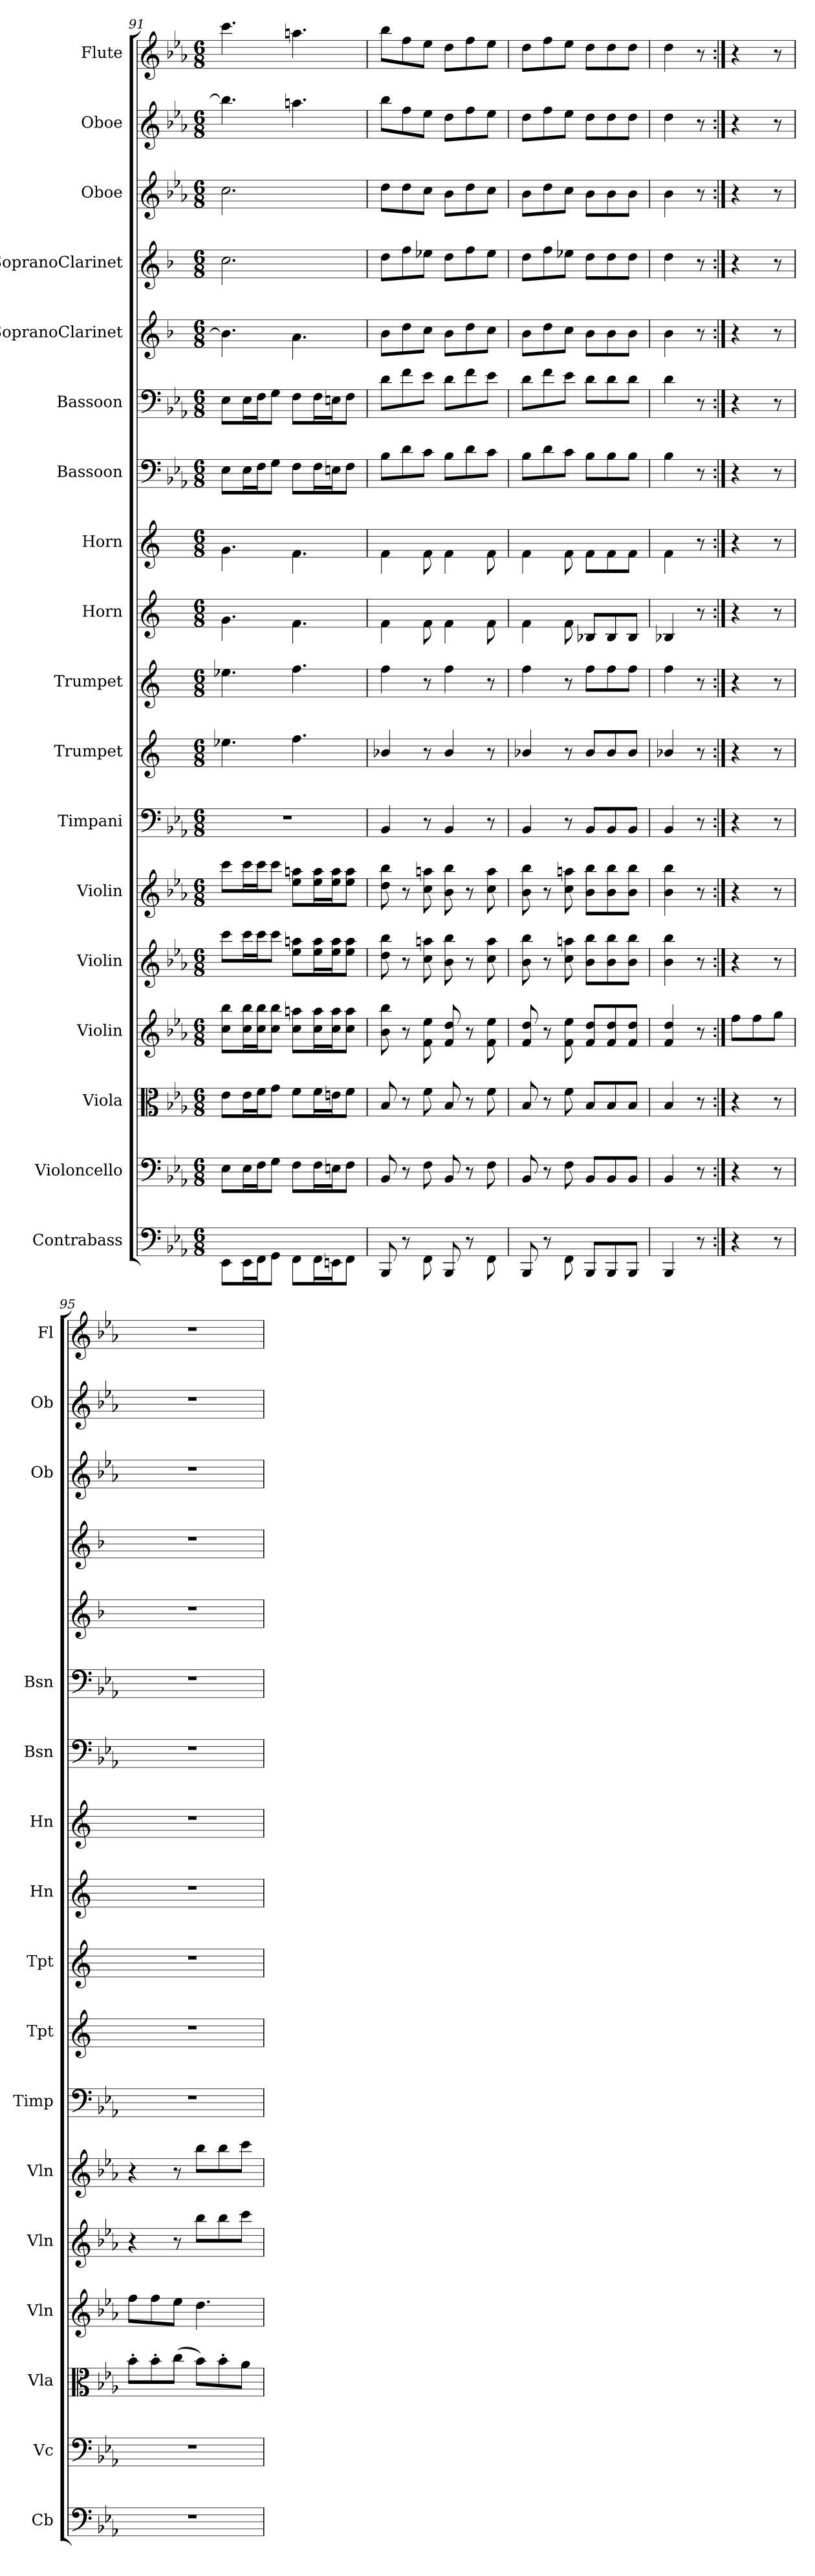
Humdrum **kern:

**kern	**kern	**kern	**kern	**kern	**kern	**kern	**kern	**kern	**kern	**kern	**kern	**kern	**kern	**kern	**kern	**kern	**kern
*part18	*part17	*part16	*part15	*part14	*part13	*part12	*part11	*part10	*part9	*part8	*part7	*part6	*part5	*part4	*part3	*part2	*part1
*staff18	*staff17	*staff16	*staff15	*staff14	*staff13	*staff12	*staff11	*staff10	*staff9	*staff8	*staff7	*staff6	*staff5	*staff4	*staff3	*staff2	*staff1
*I"Contrabass	*I"Violoncello	*I"Viola	*I"Violin	*I"Violin	*I"Violin	*I"Timpani	*I"Trumpet	*I"Trumpet	*I"Horn	*I"Horn	*I"Bassoon	*I"Bassoon	*I"SopranoClarinet	*I"SopranoClarinet	*I"Oboe	*I"Oboe	*I"Flute
*I'Cb	*I'Vc	*I'Vla	*I'Vln	*I'Vln	*I'Vln	*I'Timp	*I'Tpt	*I'Tpt	*I'Hn	*I'Hn	*I'Bsn	*I'Bsn	*	*	*I'Ob	*I'Ob	*I'Fl
*clefF4	*clefF4	*clefC3	*clefG2	*clefG2	*clefG2	*clefF4	*clefG2	*clefG2	*clefG2	*clefG2	*clefF4	*clefF4	*clefG2	*clefG2	*clefG2	*clefG2	*clefG2
*k[b-e-a-]	*k[b-e-a-]	*k[b-e-a-]	*k[b-e-a-]	*k[b-e-a-]	*k[b-e-a-]	*k[b-e-a-]	*k[]	*k[]	*k[]	*k[]	*k[b-e-a-]	*k[b-e-a-]	*k[b-]	*k[b-]	*k[b-e-a-]	*k[b-e-a-]	*k[b-e-a-]
*M6/8	*M6/8	*M6/8	*M6/8	*M6/8	*M6/8	*M6/8	*M6/8	*M6/8	*M6/8	*M6/8	*M6/8	*M6/8	*M6/8	*M6/8	*M6/8	*M6/8	*M6/8
=91	=91	=91	=91	=91	=91	=91	=91	=91	=91	=91	=91	=91	=91	=91	=91	=91	=91
8EE-\L	8E-\L	8e-\L	8cc\ 8bb-\L	8ccc\L	8ccc\L	2.r	4.ee-X\	4.ee-X\	4.g\	4.g\	8E-\L	8E-\L	4.b-\]	2.cc\	2.cc\	4.bb-\]	4.ccc\
16EE-\L	16E-\L	16e-\L	16cc\ 16bb-\L	16ccc\L	16ccc\L	.	.	.	.	.	16E-\L	16E-\L	.	.	.	.	.
16FF\J	16F\J	16f\J	16cc\ 16bb-\J	16ccc\J	16ccc\J	.	.	.	.	.	16F\J	16F\J	.	.	.	.	.
8GG\J	8G\J	8g\J	8cc\ 8bb-\J	8ccc\J	8ccc\J	.	.	.	.	.	8G\J	8G\J	.	.	.	.	.
8FF\L	8F\L	8f\L	8cc\ 8aan\L	8ee-\ 8aan\L	8ee-\ 8aan\L	.	4.ff\	4.ff\	4.f\	4.f\	8F\L	8F\L	4.a\	.	.	4.aan\	4.aan\
16FF\L	16F\L	16f\L	16cc\ 16aa\L	16ee-\ 16aa\L	16ee-\ 16aa\L	.	.	.	.	.	16F\L	16F\L	.	.	.	.	.
16EEn\J	16En\J	16en\J	16cc\ 16aa\J	16ee-\ 16aa\J	16ee-\ 16aa\J	.	.	.	.	.	16En\J	16En\J	.	.	.	.	.
8FF\J	8F\J	8f\J	8cc\ 8aa\J	8ee-\ 8aa\J	8ee-\ 8aa\J	.	.	.	.	.	8F\J	8F\J	.	.	.	.	.
=92	=92	=92	=92	=92	=92	=92	=92	=92	=92	=92	=92	=92	=92	=92	=92	=92	=92
8BBB-/	8BB-/	8B-/	8b-\ 8bb-\	8dd\ 8bb-\	8dd\ 8bb-\	4BB-/	4b-X/	4ff\	4f\	4f\	8B-\L	8d\L	8b-\L	8dd\L	8dd\L	8bb-\L	8bb-\L
8r	8r	8r	8r	8r	8r	.	.	.	.	.	8d\	8f\	8dd\	8ff\	8dd\	8ff\	8ff\
8FF\	8F\	8f\	8f\ 8ee-\	8cc\ 8aan\	8cc\ 8aan\	8r	8r	8r	8f\	8f\	8c\J	8e-\J	8cc\J	8ee-X\J	8cc\J	8ee-\J	8ee-\J
8BBB-/	8BB-/	8B-/	8f/ 8dd/	8b-\ 8bb-\	8b-\ 8bb-\	4BB-/	4b-/	4ff\	4f\	4f\	8B-\L	8d\L	8b-\L	8dd\L	8b-\L	8dd\L	8dd\L
8r	8r	8r	8r	8r	8r	.	.	.	.	.	8d\	8f\	8dd\	8ff\	8dd\	8ff\	8ff\
8FF\	8F\	8f\	8f\ 8ee-\	8cc\ 8aa\	8cc\ 8aa\	8r	8r	8r	8f\	8f\	8c\J	8e-\J	8cc\J	8ee-\J	8cc\J	8ee-\J	8ee-\J
=93	=93	=93	=93	=93	=93	=93	=93	=93	=93	=93	=93	=93	=93	=93	=93	=93	=93
8BBB-/	8BB-/	8B-/	8f/ 8dd/	8b-\ 8bb-\	8b-\ 8bb-\	4BB-/	4b-X/	4ff\	4f\	4f\	8B-\L	8d\L	8b-\L	8dd\L	8b-\L	8dd\L	8dd\L
8r	8r	8r	8r	8r	8r	.	.	.	.	.	8d\	8f\	8dd\	8ff\	8dd\	8ff\	8ff\
8FF\	8F\	8f\	8f\ 8ee-\	8cc\ 8aan\	8cc\ 8aan\	8r	8r	8r	8f\	8f\	8c\J	8e-\J	8cc\J	8ee-X\J	8cc\J	8ee-\J	8ee-\J
8BBB-/L	8BB-/L	8B-/L	8f/ 8dd/L	8b-\ 8bb-\L	8b-\ 8bb-\L	8BB-/L	8b-/L	8ff\L	8B-X/L	8f\L	8B-\L	8d\L	8b-\L	8dd\L	8b-\L	8dd\L	8dd\L
8BBB-/	8BB-/	8B-/	8f/ 8dd/	8b-\ 8bb-\	8b-\ 8bb-\	8BB-/	8b-/	8ff\	8B-/	8f\	8B-\	8d\	8b-\	8dd\	8b-\	8dd\	8dd\
8BBB-/J	8BB-/J	8B-/J	8f/ 8dd/J	8b-\ 8bb-\J	8b-\ 8bb-\J	8BB-/J	8b-/J	8ff\J	8B-/J	8f\J	8B-\J	8d\J	8b-\J	8dd\J	8b-\J	8dd\J	8dd\J
=94	=94	=94	=94	=94	=94	=94	=94	=94	=94	=94	=94	=94	=94	=94	=94	=94	=94
4BBB-/	4BB-/	4B-/	4f/ 4dd/	4b-\ 4bb-\	4b-\ 4bb-\	4BB-/	4b-X/	4ff\	4B-X/	4f\	4B-\	4d\	4b-\	4dd\	4b-\	4dd\	4dd\
8r	8r	8r	8r	8r	8r	8r	8r	8r	8r	8r	8r	8r	8r	8r	8r	8r	8r
=:|!	=:|!	=:|!	=:|!	=:|!	=:|!	=:|!	=:|!	=:|!	=:|!	=:|!	=:|!	=:|!	=:|!	=:|!	=:|!	=:|!	=:|!
4r	4r	4r	8ff\L	4r	4r	4r	4r	4r	4r	4r	4r	4r	4r	4r	4r	4r	4r
.	.	.	8ff\	.	.	.	.	.	.	.	.	.	.	.	.	.	.
8r	8r	8r	8gg\J	8r	8r	8r	8r	8r	8r	8r	8r	8r	8r	8r	8r	8r	8r
=95	=95	=95	=95	=95	=95	=95	=95	=95	=95	=95	=95	=95	=95	=95	=95	=95	=95
2.r	2.r	8b-'\L	8ff\L	4r	4r	2.r	2.r	2.r	2.r	2.r	2.r	2.r	2.r	2.r	2.r	2.r	2.r
.	.	8b-'\	8ff\	.	.	.	.	.	.	.	.	.	.	.	.	.	.
.	.	(8cc\J	8ee-\J	8r	8r	.	.	.	.	.	.	.	.	.	.	.	.
.	.	8b-\L)	4.dd\	8bb-\L	8bb-\L	.	.	.	.	.	.	.	.	.	.	.	.
.	.	8b-'\	.	8bb-\	8bb-\	.	.	.	.	.	.	.	.	.	.	.	.
.	.	8a-\J	.	8ccc\J	8ccc\J	.	.	.	.	.	.	.	.	.	.	.	.
=	=	=	=	=	=	=	=	=	=	=	=	=	=	=	=	=	=
*-	*-	*-	*-	*-	*-	*-	*-	*-	*-	*-	*-	*-	*-	*-	*-	*-	*-
